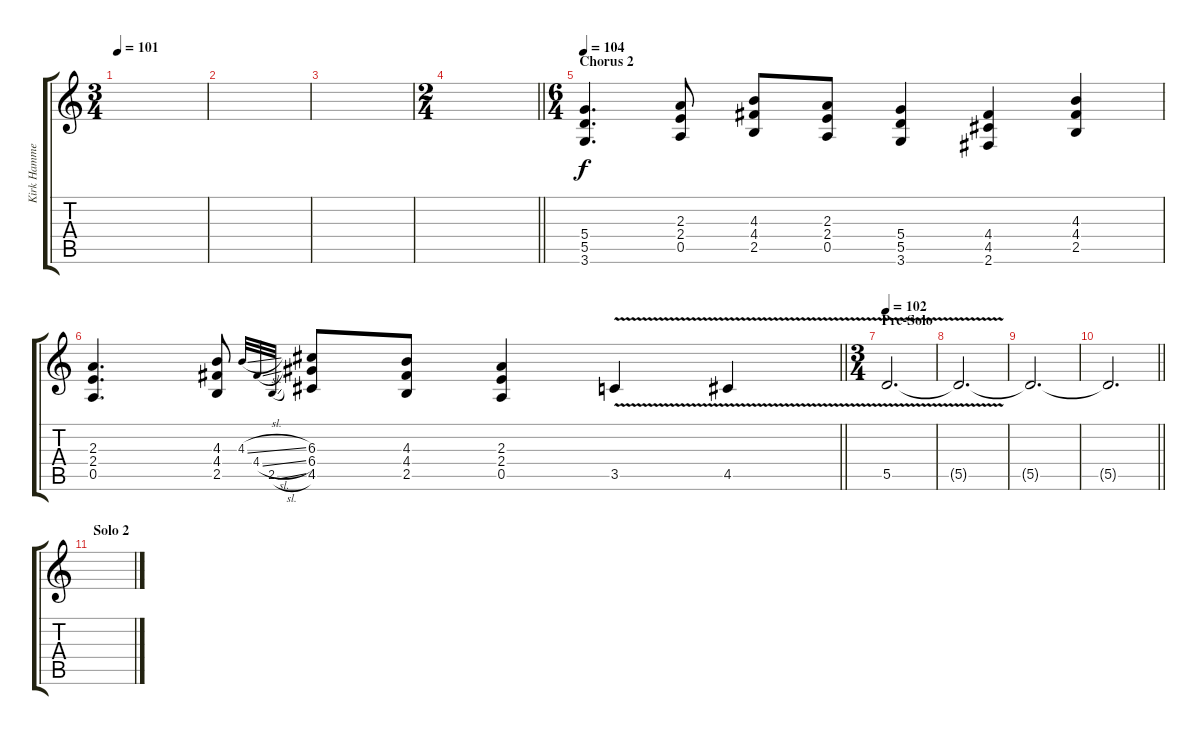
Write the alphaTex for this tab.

\track ("Kirk Hammett (Rhythm)" "Kirk Hamme") {instrument distortionguitar}
\staff {score tabs}
\tuning (E4 B3 G3 D3 A2 E2) {hide}
\ts (3 4)
\tempo 101
\clef g2
\ks c
|
|
|
\ts (2 4)
\barLineRight lightlight
|
\ts (6 4)
\section ("" "Chorus 2")
\tempo 104
(5.4 5.5 3.6).4{d volume 14} (2.3 2.4 0.5).8 (4.3 4.4 2.5).8 (2.3 2.4 0.5).8 (5.4 5.5 3.6).4 (4.4 4.5 2.6).4 (4.3 4.4 2.5).4 |
\barLineRight lightlight
(2.3 2.4 0.5).4{d} (4.3 4.4 2.5).8 4.3{sl}.32{gr onbeat} 4.4{sl}.32{gr onbeat} 2.5{sl}.32{gr onbeat} (6.3 6.4 4.5).8 (4.3 4.4 2.5).8 (2.3 2.4 0.5).4 3.5{v}.4 4.5{v}.4 |
\ts (3 4)
\section ("" "Pre-Solo")
\tempo 102
5.5{v}.2{d volume 0} |
5.5{t}.2{d} |
5.5{t}.2{d} |
\barLineRight lightlight
5.5{t}.2{d} |
\section ("" "Solo 2")
